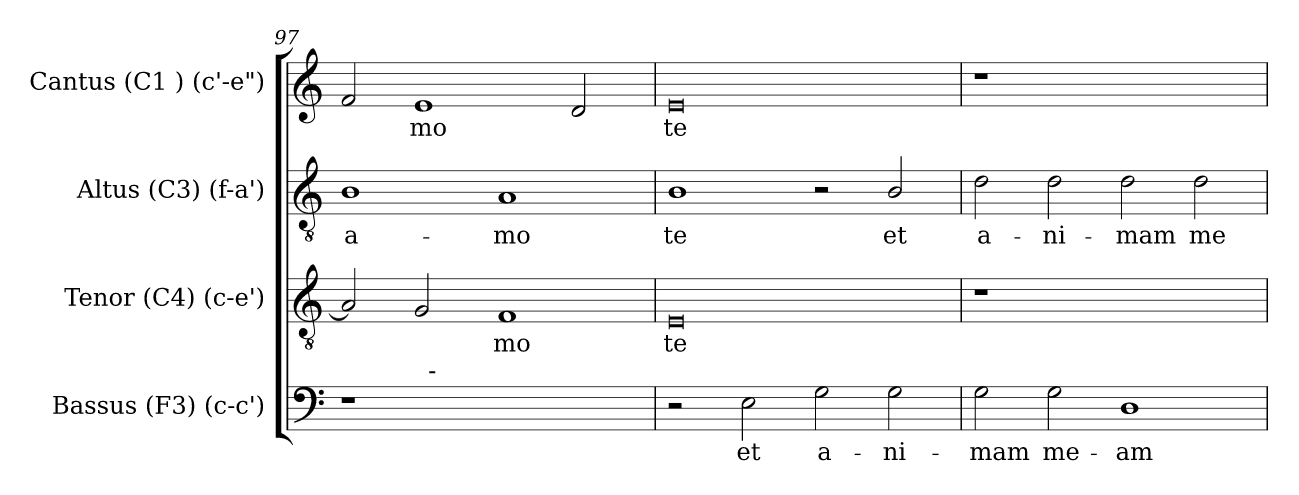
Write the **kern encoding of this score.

**kern	**text	**kern	**text	**kern	**text	**kern	**text
*part4	*part4	*part3	*part3	*part2	*part2	*part1	*part1
*staff4	*staff4	*staff3	*staff3	*staff2	*staff2	*staff1	*staff1
*I"Bassus (F3)  (c-c')	*	*I"Tenor (C4)  (c-e')	*	*I"Altus (C3)  (f-a')	*	*I"Cantus (C1 )  (c'-e")	*
!!LO:PB:g=z
*clefF4	*	*clefGv2	*	*clefGv2	*	*clefG2	*
*k[]	*	*k[]	*	*k[]	*	*k[]	*
*C:	*	*C:	*	*C:	*	*C:	*
=97	=97	=97	=97	=97	=97	=97	=97
!	!	!	!LO:LY:b:cj	!	!LO:LY:b:cj	!	!LO:LY:b:cj
*^	*	*	*	*	*	*	*
1r	2ryy	.	2A/]	--	1B	a-	2f/	--
!	!	!	!	!LO:LY:b:cj	!	!	!	!LO:LY:b:cj
.	32ryy	.	2G/	--	.	.	1e	-mo
!	!LO:TX:a:t=-	!	!	!	!	!	!	!
.	1ryy	.	.	.	.	.	.	.
!	!	!	!	!LO:LY:b:cj	!	!LO:LY:b:cj	!	!
1ryy	.	.	1F	-mo	1A	-mo	.	.
!	!	!	!	!	!	!	!	!LO:LY:b:cj
.	.	.	.	.	.	.	2d/	.
.	4...ryy	.	.	.	.	.	.	.
=98	=98	=98	=98	=98	=98	=98	=98	=98
!	!	!	!	!LO:LY:b:cj	!	!LO:LY:b:cj	!	!LO:LY:b:cj
*v	*v	*	*	*	*	*	*	*
2r	.	0E	te	1B	te	0e	te
!	!LO:LY:b:cj	!	!	!	!	!	!
2E\	et	.	.	.	.	.	.
!	!LO:LY:b:cj	!	!	!	!	!	!
2G\	a-	.	.	2r	.	.	.
!	!LO:LY:b:cj	!	!	!	!LO:LY:b:cj	!	!
2G\	-ni-	.	.	2B/	et	.	.
=99	=99	=99	=99	=99	=99	=99	=99
!	!LO:LY:b:cj	!	!	!	!LO:LY:b:cj	!	!
2G\	-mam	1r	.	2d\	a-	1r	.
!	!LO:LY:b:cj	!	!	!	!LO:LY:b:cj	!	!
2G\	me-	.	.	2d\	-ni-	.	.
!	!LO:LY:b:cj	!	!	!	!LO:LY:b:cj	!	!
1D	-am	1ryy	.	2d\	-mam	1ryy	.
!	!	!	!	!	!LO:LY:b:cj	!	!
.	.	.	.	2d\	me-	.	.
=	=	=	=	=	=	=	=
*-	*-	*-	*-	*-	*-	*-	*-
